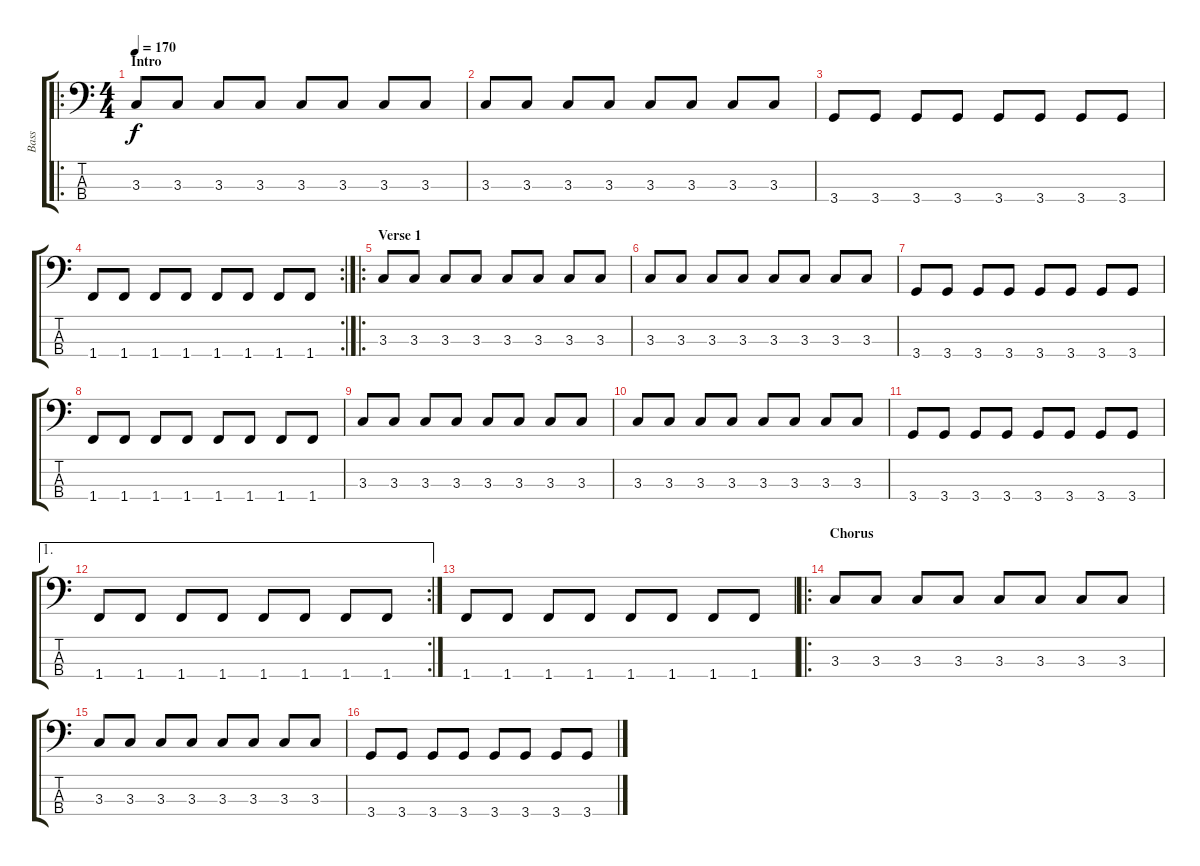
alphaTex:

\track ("Bass" "Bass") {instrument electricbasspick}
\staff {score tabs}
\tuning (G2 D2 A1 E1) {hide}
\ro
\ts (4 4)
\section ("" "Intro")
\tempo 170
\clef f4
\ks c
3.3.8{dy f instrument electricbasspick} 3.3.8 3.3.8 3.3.8 3.3.8 3.3.8 3.3.8 3.3.8 |
3.3.8 3.3.8 3.3.8 3.3.8 3.3.8 3.3.8 3.3.8 3.3.8 |
3.4.8 3.4.8 3.4.8 3.4.8 3.4.8 3.4.8 3.4.8 3.4.8 |
\rc 2
1.4.8 1.4.8 1.4.8 1.4.8 1.4.8 1.4.8 1.4.8 1.4.8 |
\ro
\section ("" "Verse 1")
3.3.8 3.3.8 3.3.8 3.3.8 3.3.8 3.3.8 3.3.8 3.3.8 |
3.3.8 3.3.8 3.3.8 3.3.8 3.3.8 3.3.8 3.3.8 3.3.8 |
3.4.8 3.4.8 3.4.8 3.4.8 3.4.8 3.4.8 3.4.8 3.4.8 |
1.4.8 1.4.8 1.4.8 1.4.8 1.4.8 1.4.8 1.4.8 1.4.8 |
3.3.8 3.3.8 3.3.8 3.3.8 3.3.8 3.3.8 3.3.8 3.3.8 |
3.3.8 3.3.8 3.3.8 3.3.8 3.3.8 3.3.8 3.3.8 3.3.8 |
3.4.8 3.4.8 3.4.8 3.4.8 3.4.8 3.4.8 3.4.8 3.4.8 |
\ae 1
\rc 2
1.4.8 1.4.8 1.4.8 1.4.8 1.4.8 1.4.8 1.4.8 1.4.8 |
1.4.8 1.4.8 1.4.8 1.4.8 1.4.8 1.4.8 1.4.8 1.4.8 |
\ro
\section ("" "Chorus")
3.3.8 3.3.8 3.3.8 3.3.8 3.3.8 3.3.8 3.3.8 3.3.8 |
3.3.8 3.3.8 3.3.8 3.3.8 3.3.8 3.3.8 3.3.8 3.3.8 |
3.4.8 3.4.8 3.4.8 3.4.8 3.4.8 3.4.8 3.4.8 3.4.8
